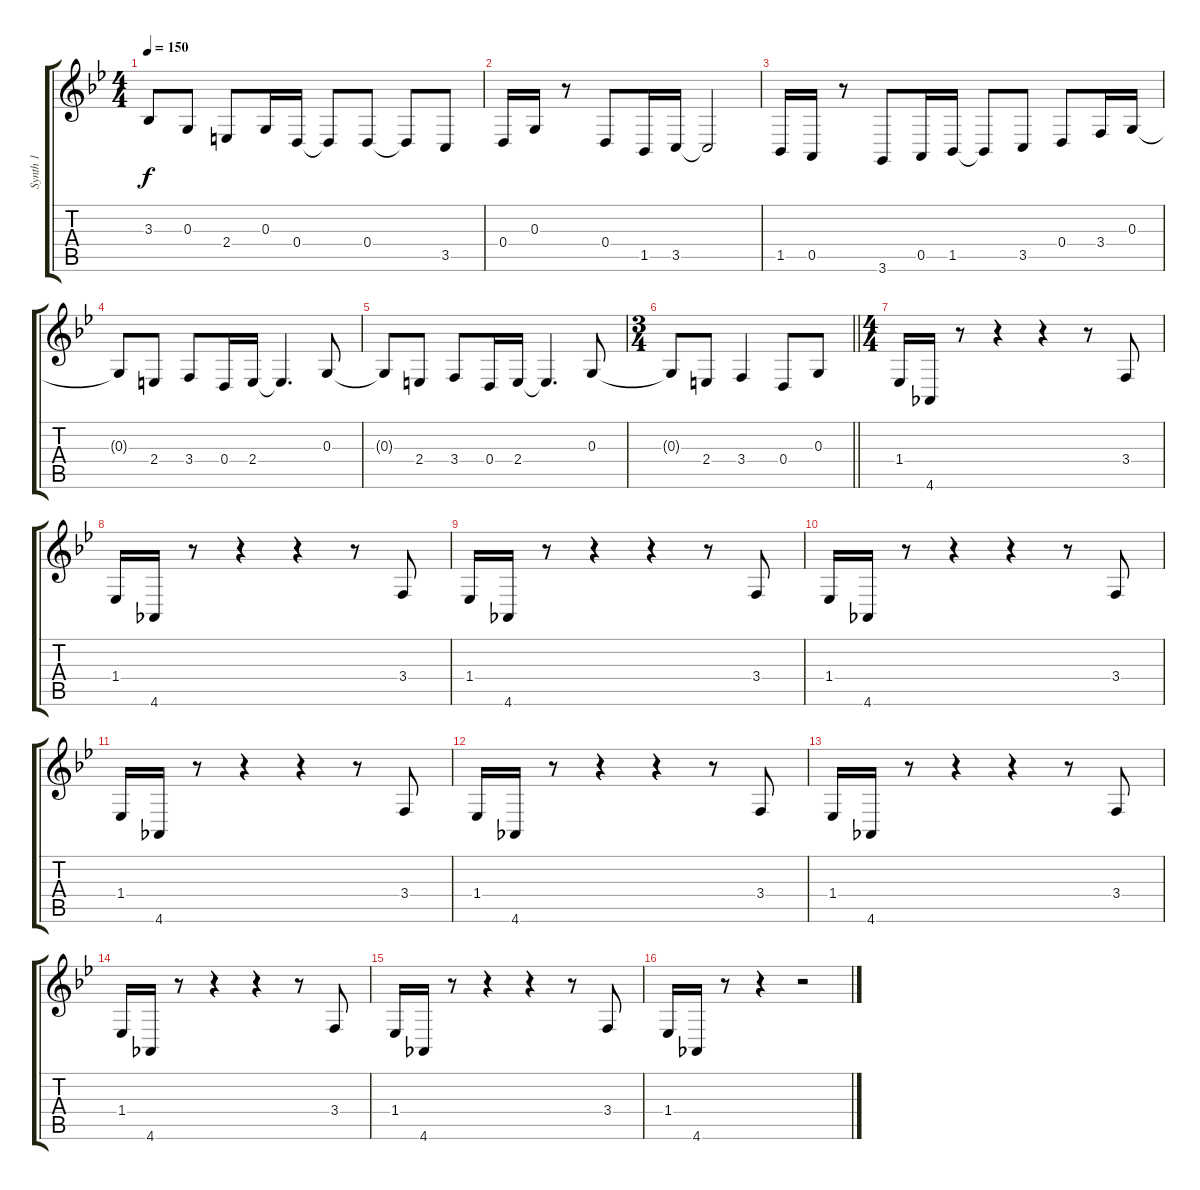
\track ("Synth 1" "Synth 1") {instrument lead2sawtooth}
\staff {score tabs}
\tuning (E4 B3 G3 D3 A2 E2) {hide}
\ts (4 4)
\tempo 150
\clef g2
\ks bb
3.3{t}.8{dy f} 0.3.8 2.4.8 0.3.16 0.4.16 0.4{t}.8 0.4.8 0.4{t}.8 3.5.8 |
0.4.16 0.3.16 r.8 0.4.8 1.5.16 3.5.16 3.5{t}.2 |
1.5.16 0.5.16 r.8 3.6.8 0.5.16 1.5.16 1.5{t}.8 3.5.8 0.4.8 3.4.16 0.3.16 |
0.3{t}.8 2.4.8 3.4.8 0.4.16 2.4.16 2.4{t}.4{d} 0.3.8 |
0.3{t}.8 2.4.8 3.4.8 0.4.16 2.4.16 2.4{t}.4{d} 0.3.8 |
\ts (3 4)
\barLineRight lightlight
0.3{t}.8 2.4.8 3.4.4 0.4.8 0.3.8 |
\ts (4 4)
1.4.16 4.6.16 r.8 r.4 r.4 r.8 3.4.8 |
1.4.16 4.6.16 r.8 r.4 r.4 r.8 3.4.8 |
1.4.16 4.6.16 r.8 r.4 r.4 r.8 3.4.8 |
1.4.16 4.6.16 r.8 r.4 r.4 r.8 3.4.8 |
1.4.16 4.6.16 r.8 r.4 r.4 r.8 3.4.8 |
1.4.16 4.6.16 r.8 r.4 r.4 r.8 3.4.8 |
1.4.16 4.6.16 r.8 r.4 r.4 r.8 3.4.8 |
1.4.16 4.6.16 r.8 r.4 r.4 r.8 3.4.8 |
1.4.16 4.6.16 r.8 r.4 r.4 r.8 3.4.8 |
1.4.16 4.6.16 r.8 r.4 r.2
